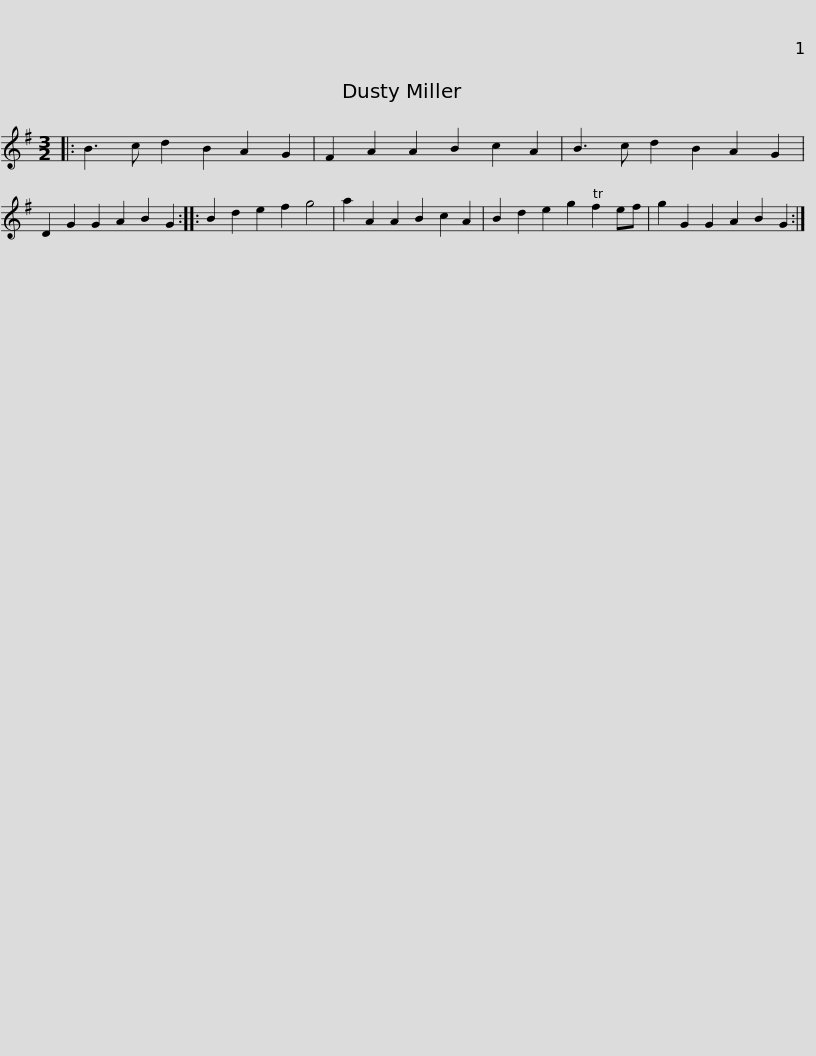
X:1
L:1/8
M:3/2
I:linebreak $
K:G
V:1 treble
V:1
|: B3 c d2 B2 A2 G2 | F2 A2 A2 B2 c2 A2 | B3 c d2 B2 A2 G2 | D2 G2 G2 A2 B2 G2 :: B2 d2 e2 f2 g4 | %5
 a2 A2 A2 B2 c2 A2 |$ B2 d2 e2 g2 f2 ef | g2 G2 G2 A2 B2 G2 :| %8
